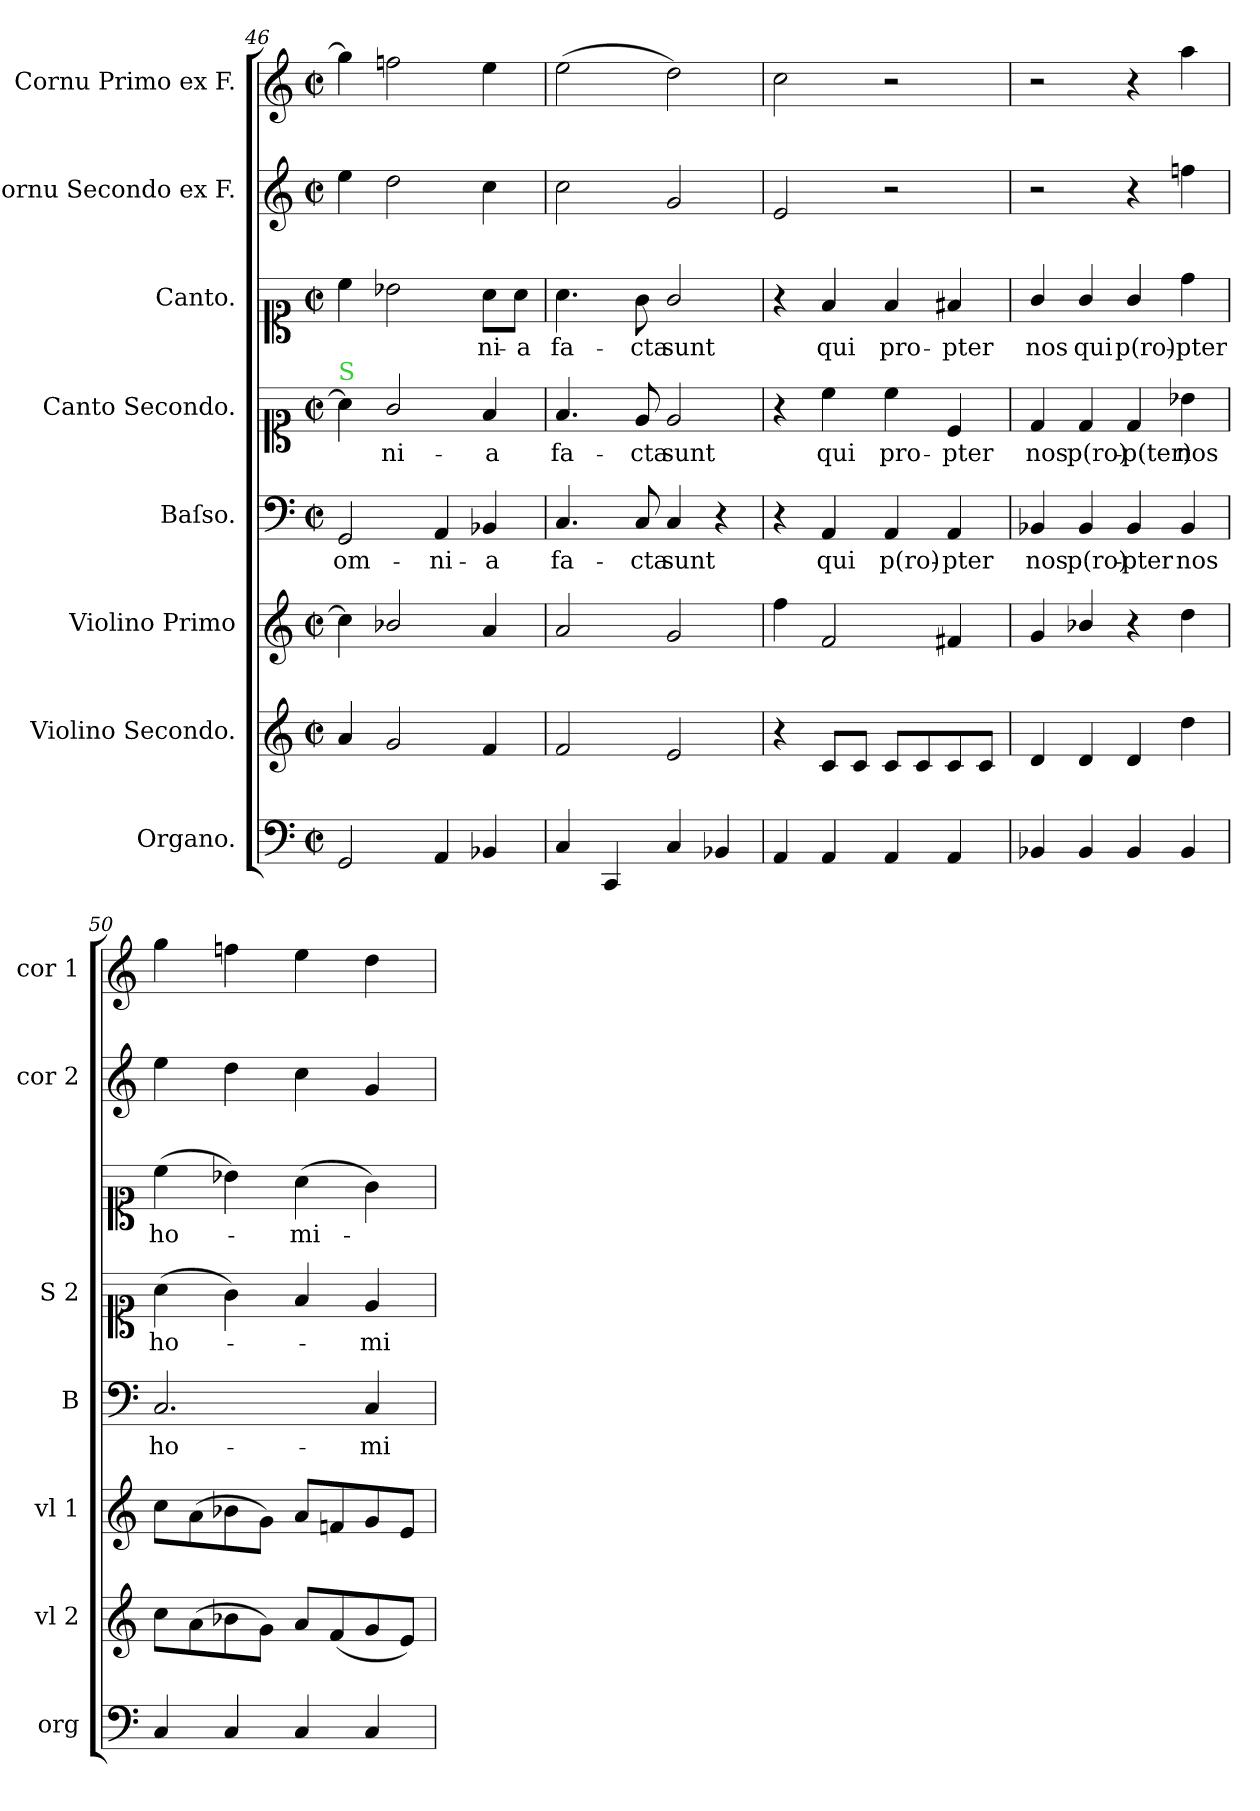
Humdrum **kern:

**kern	**kern	**kern	**kern	**text	**kern	**text	**kern	**text	**kern	**kern
*part8	*part7	*part6	*part5	*part5	*part4	*part4	*part3	*part3	*part2	*part1
*staff8	*staff7	*staff6	*staff5	*staff5	*staff4	*staff4	*staff3	*staff3	*staff2	*staff1
*I"Organo.	*I"Violino Secondo.	*I"Violino Primo	*I"Baſso.	*	*I"Canto Secondo.	*	*I"Canto.	*	*I"Cornu Secondo ex F.	*I"Cornu Primo ex F.
*I'org	*I'vl 2	*I'vl 1	*I'B	*	*I'S 2	*	*	*	*I'cor 2	*I'cor 1
*clefF4	*clefG2	*clefG2	*clefF4	*	*clefC1	*	*clefC1	*	*clefG2	*clefG2
*	*	*	*	*	*	*	*	*	*ITrd4c7	*ITrd4c7
*M2/2	*M2/2	*M2/2	*M2/2	*	*M2/2	*	*M2/2	*	*M2/2	*M2/2
*met(c|)	*met(c|)	*met(c|)	*met(c|)	*	*met(c|)	*	*met(c|)	*	*met(c|)	*met(c|)
=46	=46	=46	=46	=46	=46	=46	=46	=46	=46	=46
!	!	!	!	!	!LO:TX:a:color=limegreen:t=S	!	!	!	!	!
!	!	!	!	!LO:LY:i	!	!	!	!	!	!
2GG/	4a/	4cc\]	2GG/	om-	4a\]	.	4cc\	.	4a\	4cc\]
.	2g/	2b-/	.	.	2g/	-ni-	2b-\	.	2g\	2b-\
!	!	!	!	!LO:LY:i	!	!	!	!	!	!
4AA/	.	.	4AA/	-ni-	.	.	.	.	.	.
!	!	!	!	!LO:LY:i	!	!	!	!	!	!
4BB-/	4f/	4a/	4BB-/	-a	4f/	-a	8a\L	-ni-	4f\	4a\
.	.	.	.	.	.	.	8a\J	-a	.	.
=47	=47	=47	=47	=47	=47	=47	=47	=47	=47	=47
4C/	2f/	2a/	4.C/	fa-	4.f/	fa-	4.a\	fa-	2f\	(2a\
4CC/	.	.	.	.	.	.	.	.	.	.
.	.	.	8C/	-cta	8e/	-cta	8g\	-cta	.	.
4C/	2e/	2g/	4C/	sunt	2e/	sunt	2g/	sunt	2c/	2g\)
4BB-/	.	.	4r	.	.	.	.	.	.	.
=48	=48	=48	=48	=48	=48	=48	=48	=48	=48	=48
4AA/	4r	4ff\	4r	.	4r	.	4r	.	2A/	2f\
4AA/	8c/L	2f/	4AA/	qui	4cc\	qui	4f/	qui	.	.
.	8c/J	.	.	.	.	.	.	.	.	.
4AA/	8c/L	.	4AA/	p(ro)-	4cc\	pro-	4f/	pro-	2r	2r
.	8c/	.	.	.	.	.	.	.	.	.
4AA/	8c/	4f#X/	4AA/	-pter	4c/	-pter	4f#X/	-pter	.	.
.	8c/J	.	.	.	.	.	.	.	.	.
=49	=49	=49	=49	=49	=49	=49	=49	=49	=49	=49
4BB-/	4d/	4g/	4BB-/	nos	4d/	nos	4g/	nos	2r	2r
4BB-/	4d/	4b-/	4BB-/	p(ro)-	4d/	p(ro)-	4g/	qui	.	.
4BB-/	4d/	4r	4BB-/	-pter	4d/	-p(ter)	4g/	p(ro)-	4r	4r
4BB-/	4dd\	4dd\	4BB-/	nos	4b-\	nos	4dd\	-pter	4b-\	4dd\
=50	=50	=50	=50	=50	=50	=50	=50	=50	=50	=50
4C/	8cc\L	8cc\L	2.C/	ho-	(4a\	ho-	(4cc\	ho-	4a\	4cc\
.	(8a\	(8a\	.	.	.	.	.	.	.	.
4C/	8b-\	8b-\	.	.	4g\)	.	4b-\)	.	4g\	4b-\
.	8g\J)	8g\J)	.	.	.	.	.	.	.	.
4C/	8a/L	8a/L	.	.	4f/	.	(4a\	-mi-	4f\	4a\
.	(8f/	8fn/	.	.	.	.	.	.	.	.
4C/	8g/	8g/	4C/	-mi-	4e/	-mi-	4g\)	.	4c/	4g\
.	8e/J)	8e/J	.	.	.	.	.	.	.	.
=	=	=	=	=	=	=	=	=	=	=
*-	*-	*-	*-	*-	*-	*-	*-	*-	*-	*-
